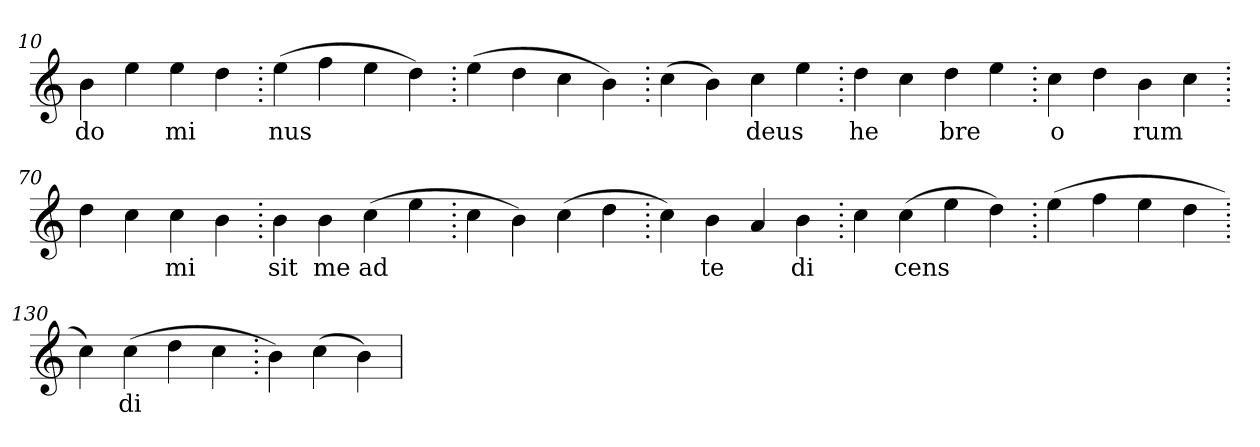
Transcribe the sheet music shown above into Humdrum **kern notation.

**kern	**text
*part1	*part1
*staff1	*staff1
*clefG2	*
=10.	=10.
4b	do
4ee	.
4ee	mi
4dd	.
=20.	=20.
(>4ee	nus
4ff	.
4ee	.
4dd)	.
=30.	=30.
(>4ee	.
4dd	.
4cc	.
4b)	.
=40.	=40.
(>4cc	.
4b)	.
4cc	deus
4ee	.
=50.	=50.
4dd	he
4cc	.
4dd	bre
4ee	.
=60.	=60.
4cc	o
4dd	.
4b	rum
4cc	.
=70.	=70.
4dd	.
4cc	.
4cc	mi
4b	.
=80.	=80.
4b	sit
4b	me
(>4cc	ad
4ee	.
=90.	=90.
4cc	.
4b)	.
(>4cc	.
4dd	.
=100.	=100.
4cc)	.
4b	te
4a	.
4b	di
=110.	=110.
4cc	.
(>4cc	cens
4ee	.
4dd)	.
=120.	=120.
(>4ee	.
4ff	.
4ee	.
4dd	.
=130.	=130.
4cc)	.
(>4cc	di
4dd	.
4cc	.
=140.	=140.
4b)	.
(>4cc	.
4b)	.
=	=
*-	*-
